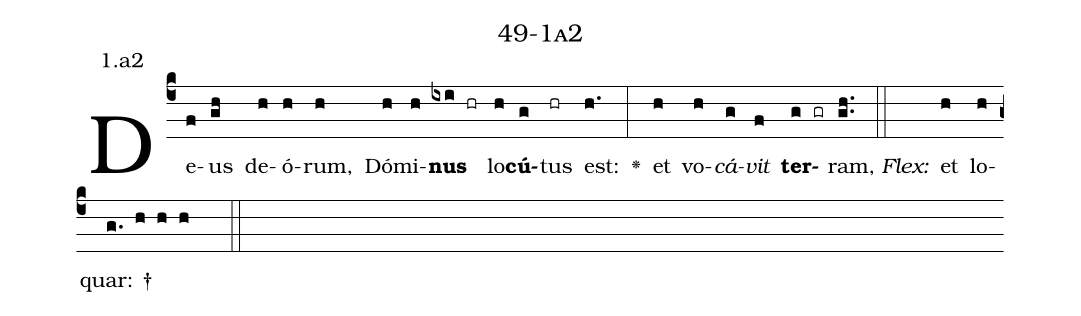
name: 49-1a2;
annotation: 1.a2;
%%
(c4)De(f)us(gh) de(h)ó(h)rum,(h) Dó(h)mi(h)<b>nus</b>(ixi hr) lo(h)<b>cú</b>(g)tus(hr) est:(h.) <v>\greheightstar</v>(:) et(h) vo(h)<i>cá</i>(g)<i>vit</i>(f) <b>ter</b>(g gr)ram,(gh..) (::)
<i>Flex:</i>()  et(h) lo(h)quar: †(g. h h h  ::)

%E(h) u(h) o(g) u(f) a(g) e.(gh..) (::)
